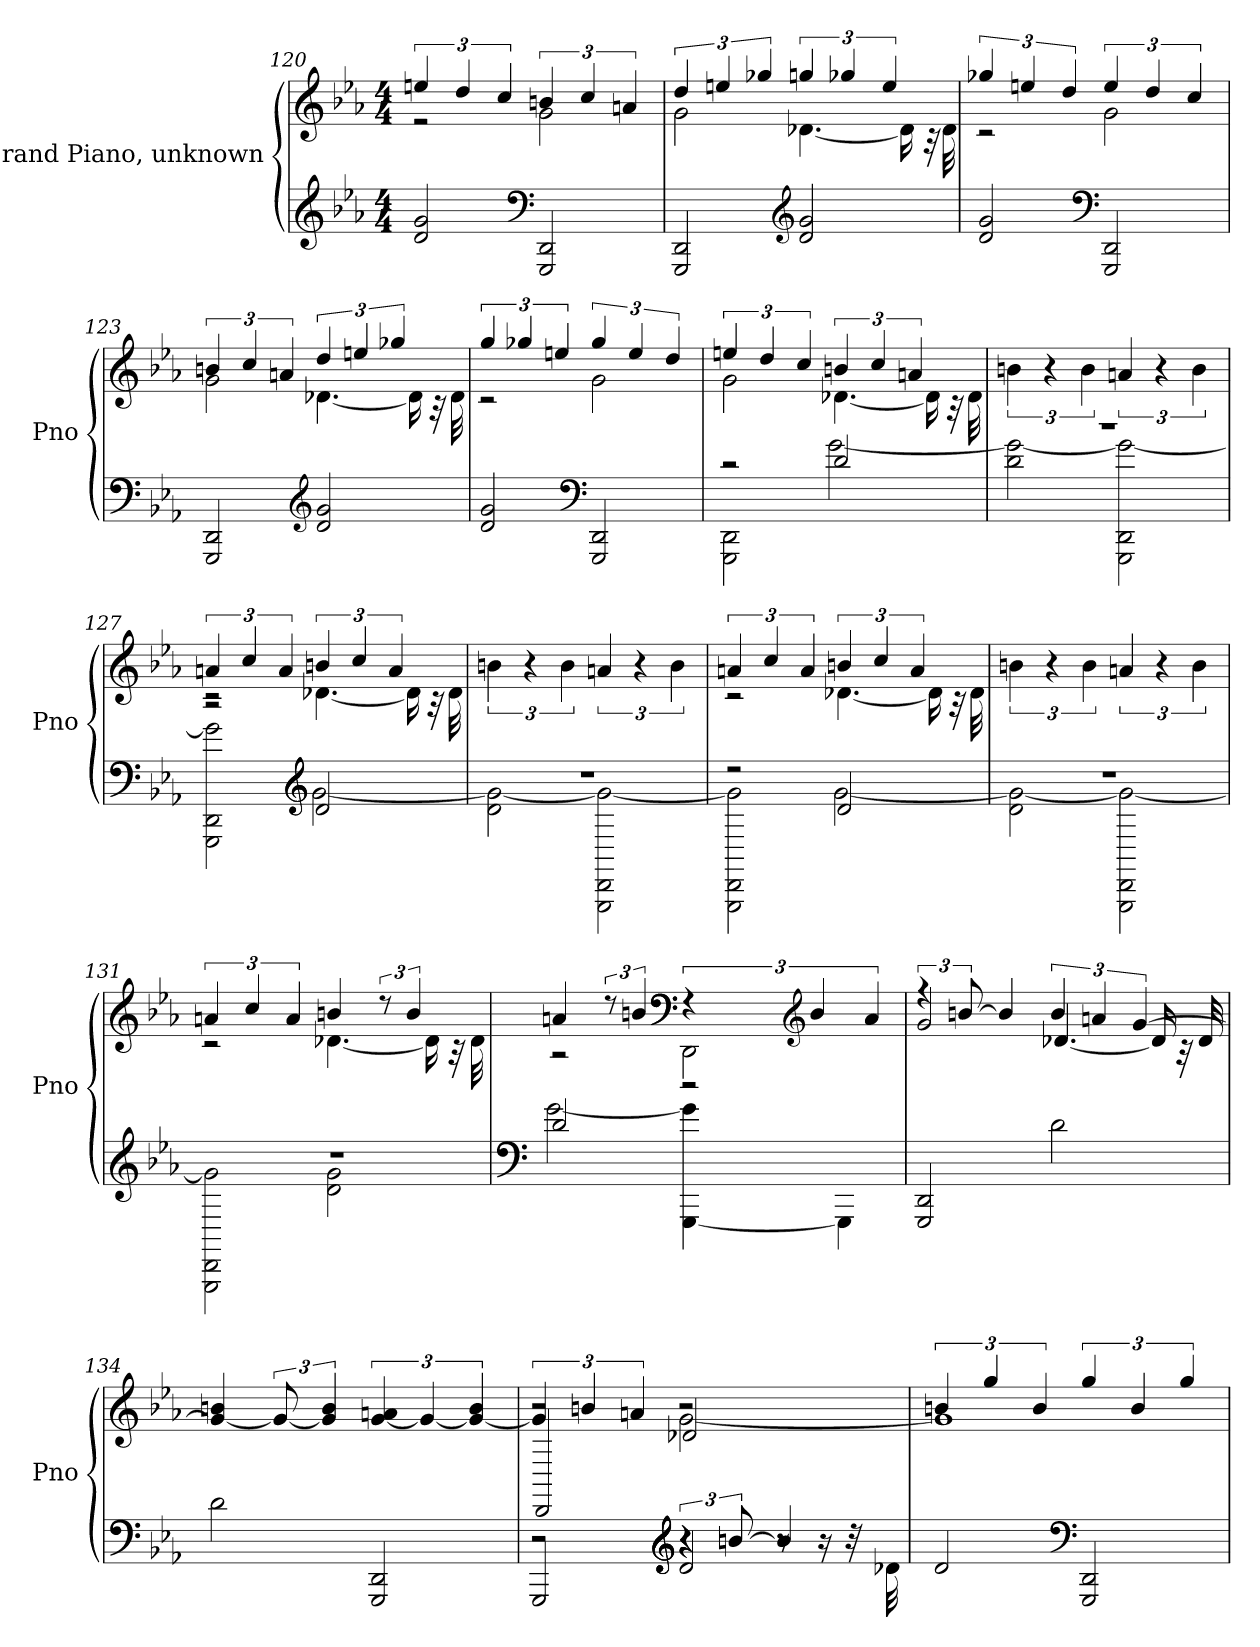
**kern	**kern
*part1	*part1
*staff2	*staff1
*I"Grand Piano, unknown	*
*I'Pno	*
*clefG2	*clefG2
*k[b-e-a-]	*k[b-e-a-]
*M4/4	*M4/4
=120	=120
*	*^
2d/ 2g/	6een/	2r
.	6dd/	.
.	6cc/	.
*clefF4	*	*
2GGG/ 2DD/	6bn/	2g\
.	6cc/	.
.	6an/	.
!!LO:LB:g=z	!!
=121	=121	=121
2GGG/ 2DD/	6dd/	2g\
.	6een/	.
.	6gg-X/	.
*clefG2	*	*
2d/ 2g/	6ggn/	[4.d-X\
.	6gg-X/	.
.	6ee/	.
.	.	16d-\]
.	.	32r
.	.	32d-\
=122	=122	=122
2d/ 2g/	6gg-X/	2r
.	6een/	.
.	6dd/	.
*clefF4	*	*
2GGG/ 2DD/	6ee/	2g\
.	6dd/	.
.	6cc/	.
=123	=123	=123
2GGG/ 2DD/	6bn/	2g\
.	6cc/	.
.	6an/	.
*clefG2	*	*
2d/ 2g/	6dd/	[4.d-X\
.	6een/	.
.	6gg-X/	.
.	.	16d-\]
.	.	32r
.	.	32d-\
=124	=124	=124
2d/ 2g/	6gg/	2r
.	6gg-X/	.
.	6een/	.
*clefF4	*	*
2GGG/ 2DD/	6gg-/	2g\
.	6ee/	.
.	6dd/	.
!!LO:PB:g=z	!!
=125	=125	=125
*^	*	*
2r	2GGG\ 2DD\	6een/	2g\
.	.	6dd/	.
.	.	6cc/	.
2d/	[2g\	6bn/	[4.d-X\
.	.	6cc/	.
.	.	6an/	.
.	.	.	16d-\]
.	.	.	32r
.	.	.	32d-\
*	*	*v	*v
=126	=126	=126
1r	2d\ 2g\_	6bn\
.	.	6r
.	.	6b\
.	2GGG\ 2DD\ 2g\_	6an/
.	.	6r
.	.	6b\
=127	=127	=127
*	*	*^
2r	2GGG\ 2DD\ 2g\]	6an/	2r
.	.	6cc/	.
.	.	6a/	.
*clefG2	*	*	*
2d/	[2g\	6bn/	[4.d-X\
.	.	6cc/	.
.	.	6a/	.
.	.	.	16d-\]
.	.	.	32r
.	.	.	32d-\
*	*	*v	*v
=128	=128	=128
1r	2d\ 2g\_	6bn\
.	.	6r
.	.	6b\
.	2GGG\ 2DD\ 2g\_	6an/
.	.	6r
.	.	6b\
!!LO:LB:g=z
=129	=129	=129
*	*	*^
2r	2GGG\ 2DD\ 2g\]	6an/	2r
.	.	6cc/	.
.	.	6a/	.
2d/	[2g\	6bn/	[4.d-X\
.	.	6cc/	.
.	.	6a/	.
.	.	.	16d-\]
.	.	.	32r
.	.	.	32d-\
*	*	*v	*v
=130	=130	=130
1r	2d\ 2g\_	6bn\
.	.	6r
.	.	6b\
.	2GGG\ 2DD\ 2g\_	6an/
.	.	6r
.	.	6b\
=131	=131	=131
*	*	*^
1r	2GGG\ 2DD\ 2g\]	6an/	2r
.	.	6cc/	.
.	.	6a/	.
.	2d\ 2g\	4bn/	[4.d-X\
.	.	12r	.
.	.	6b/	.
.	.	.	16d-\]
.	.	.	32r
.	.	.	32d-\
=132	=132	=132	=132
*clefF4	*	*	*
2d/	[2g\	4an/	2r
.	.	12r	.
.	.	6bn/	.
*	*	*clefF4	*
2r	[4GGG\ 4g\]	6r	2DD\
*	*	*clefG2	*
.	.	6b/	.
.	4GGG\]	.	.
.	.	6a/	.
*v	*v	*	*
!!LO:LB:g=z	!!
=133	=133	=133
2GGG/ 2DD/	6r	2g/
.	[12bn/	.
.	4b/]	.
2d\	6b/	[4.d-X/
.	6an/	.
.	[6g/	.
.	.	16d-/]
.	.	32r
.	.	32d-/
*	*v	*v
=134	=134
2d\	4g/_ 4bn/
.	12g/_
.	6g/] 6b/
2GGG/ 2DD/	[6g/ 6an/
.	6g/_
.	6g/_ 6b/
=135	=135
*^	*^
*	*^	*	*^
2r	2r	2GGG/	6g/]	2r	2DD/
.	.	.	6bn/	.	.
.	.	.	6an/	.	.
*clefG2	*	*	*	*	*
2d/	4r	6r	2r	[2g\	2d-X/
.	.	[12bn/	.	.	.
.	8r	4b/]	.	.	.
.	16r	.	.	.	.
.	32r	.	.	.	.
.	32d-X\	.	.	.	.
*v	*v	*v	*	*	*
*	*	*v	*v
=136	=136	=136
2d/	6bn/	1g]
.	6gg/	.
.	6b/	.
*clefF4	*	*
2GGG/ 2DD/	6gg/	.
.	6b/	.
.	6gg/	.
*	*v	*v
=	=
*-	*-
